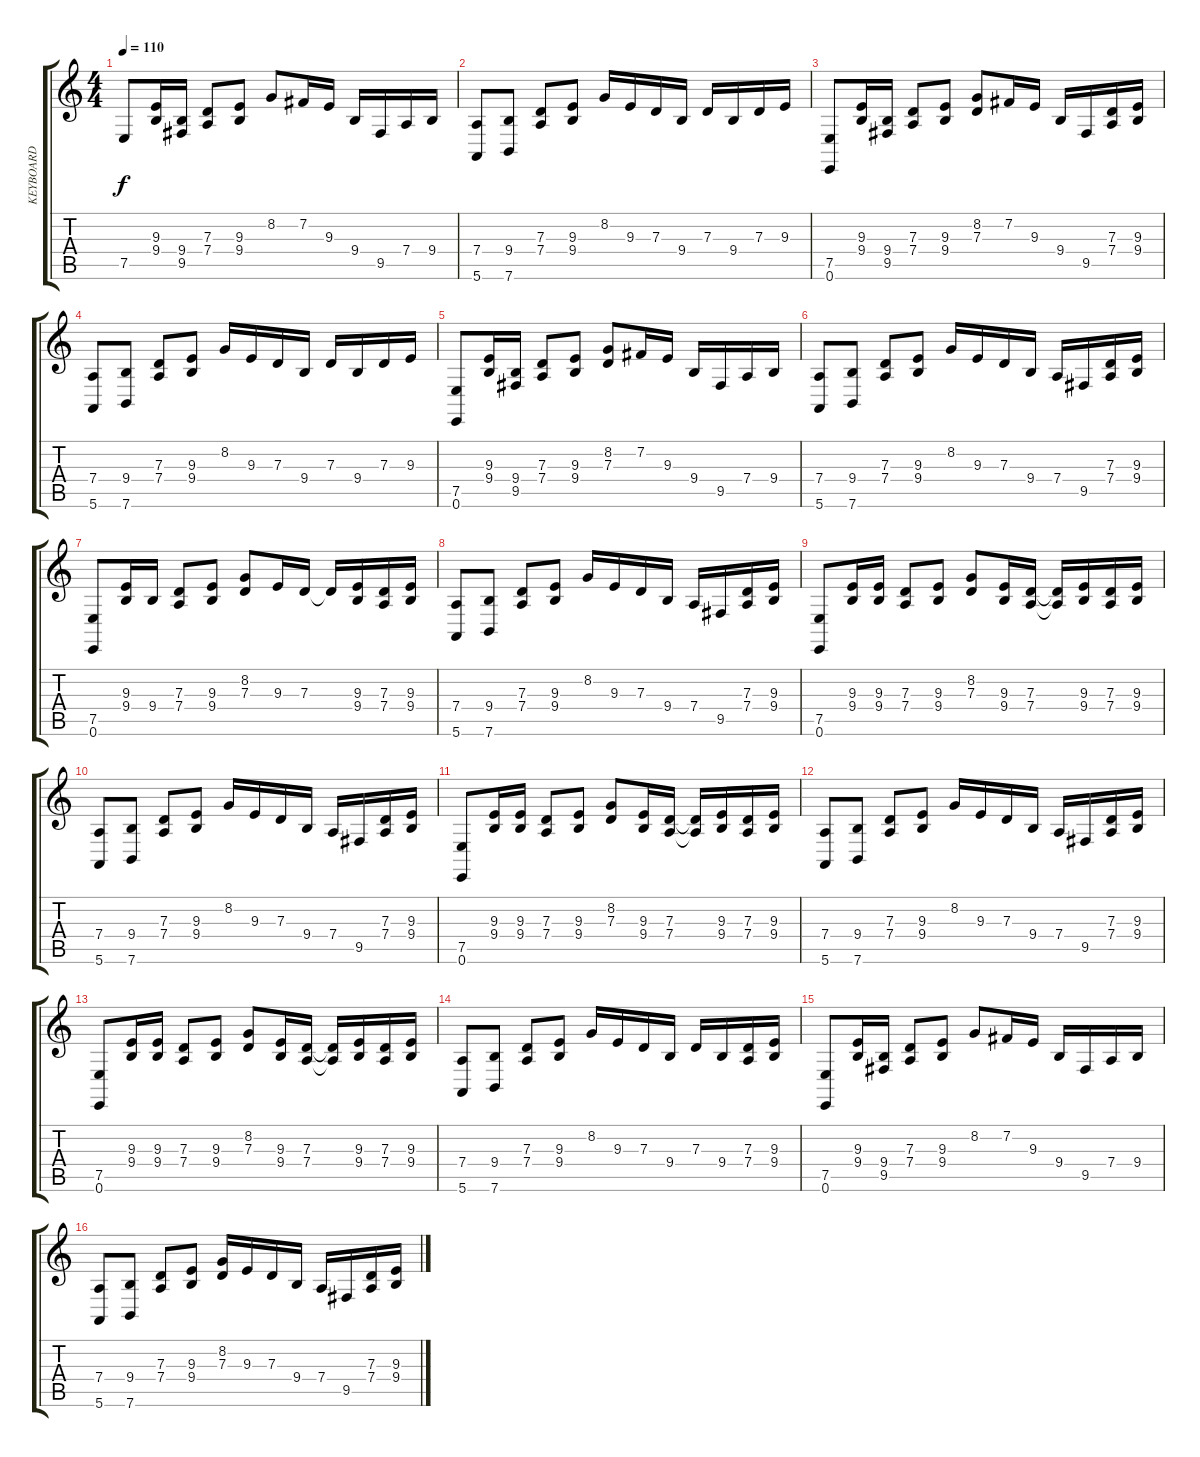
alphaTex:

\track ("KEYBOARD" "KEYBOARD") {instrument drawbarorgan}
\staff {score tabs}
\tuning (E4 B3 G3 D3 A2 E2) {hide}
\ts (4 4)
\tempo 110
\clef g2
\ks c
7.5.8{dy f} (9.3 9.4).16 (9.4 9.5).16 (7.3 7.4).8 (9.3 9.4).8 8.2.8 7.2.16 9.3.16 9.4.16 9.5.16 7.4.16 9.4.16 |
(7.4 5.6).8 (9.4 7.6).8 (7.3 7.4).8 (9.3 9.4).8 8.2.16 9.3.16 7.3.16 9.4.16 7.3.16 9.4.16 7.3.16 9.3.16 |
(7.5 0.6).8 (9.3 9.4).16 (9.4 9.5).16 (7.3 7.4).8 (9.3 9.4).8 (8.2 7.3).8 7.2.16 9.3.16 9.4.16 9.5.16 (7.3 7.4).16 (9.3 9.4).16 |
(7.4 5.6).8 (9.4 7.6).8 (7.3 7.4).8 (9.3 9.4).8 8.2.16 9.3.16 7.3.16 9.4.16 7.3.16 9.4.16 7.3.16 9.3.16 |
(7.5 0.6).8 (9.3 9.4).16 (9.4 9.5).16 (7.3 7.4).8 (9.3 9.4).8 (8.2 7.3).8 7.2.16 9.3.16 9.4.16 9.5.16 7.4.16 9.4.16 |
(7.4 5.6).8 (9.4 7.6).8 (7.3 7.4).8 (9.3 9.4).8 8.2.16 9.3.16 7.3.16 9.4.16 7.4.16 9.5.16 (7.3 7.4).16 (9.3 9.4).16 |
(7.5 0.6).8 (9.3 9.4).16 9.4.16 (7.3 7.4).8 (9.3 9.4).8 (8.2 7.3).8 9.3.16 7.3.16 7.3{t}.16 (9.3 9.4).16 (7.3 7.4).16 (9.3 9.4).16 |
(7.4 5.6).8 (9.4 7.6).8 (7.3 7.4).8 (9.3 9.4).8 8.2.16 9.3.16 7.3.16 9.4.16 7.4.16 9.5.16 (7.3 7.4).16 (9.3 9.4).16 |
(7.5 0.6).8 (9.3 9.4).16 (9.3 9.4).16 (7.3 7.4).8 (9.3 9.4).8 (8.2 7.3).8 (9.3 9.4).16 (7.3 7.4).16 (7.3{t} 7.4{t}).16 (9.3 9.4).16 (7.3 7.4).16 (9.3 9.4).16 |
(7.4 5.6).8 (9.4 7.6).8 (7.3 7.4).8 (9.3 9.4).8 8.2.16 9.3.16 7.3.16 9.4.16 7.4.16 9.5.16 (7.3 7.4).16 (9.3 9.4).16 |
(7.5 0.6).8 (9.3 9.4).16 (9.3 9.4).16 (7.3 7.4).8 (9.3 9.4).8 (8.2 7.3).8 (9.3 9.4).16 (7.3 7.4).16 (7.3{t} 7.4{t}).16 (9.3 9.4).16 (7.3 7.4).16 (9.3 9.4).16 |
(7.4 5.6).8 (9.4 7.6).8 (7.3 7.4).8 (9.3 9.4).8 8.2.16 9.3.16 7.3.16 9.4.16 7.4.16 9.5.16 (7.3 7.4).16 (9.3 9.4).16 |
(7.5 0.6).8 (9.3 9.4).16 (9.3 9.4).16 (7.3 7.4).8 (9.3 9.4).8 (8.2 7.3).8 (9.3 9.4).16 (7.3 7.4).16 (7.3{t} 7.4{t}).16 (9.3 9.4).16 (7.3 7.4).16 (9.3 9.4).16 |
(7.4 5.6).8 (9.4 7.6).8 (7.3 7.4).8 (9.3 9.4).8 8.2.16 9.3.16 7.3.16 9.4.16 7.3.16 9.4.16 (7.3 7.4).16 (9.3 9.4).16 |
(7.5 0.6).8 (9.3 9.4).16 (9.4 9.5).16 (7.3 7.4).8 (9.3 9.4).8 8.2.8 7.2.16 9.3.16 9.4.16 9.5.16 7.4.16 9.4.16 |
(7.4 5.6).8 (9.4 7.6).8 (7.3 7.4).8 (9.3 9.4).8 (8.2 7.3).16 9.3.16 7.3.16 9.4.16 7.4.16 9.5.16 (7.3 7.4).16 (9.3 9.4).16
